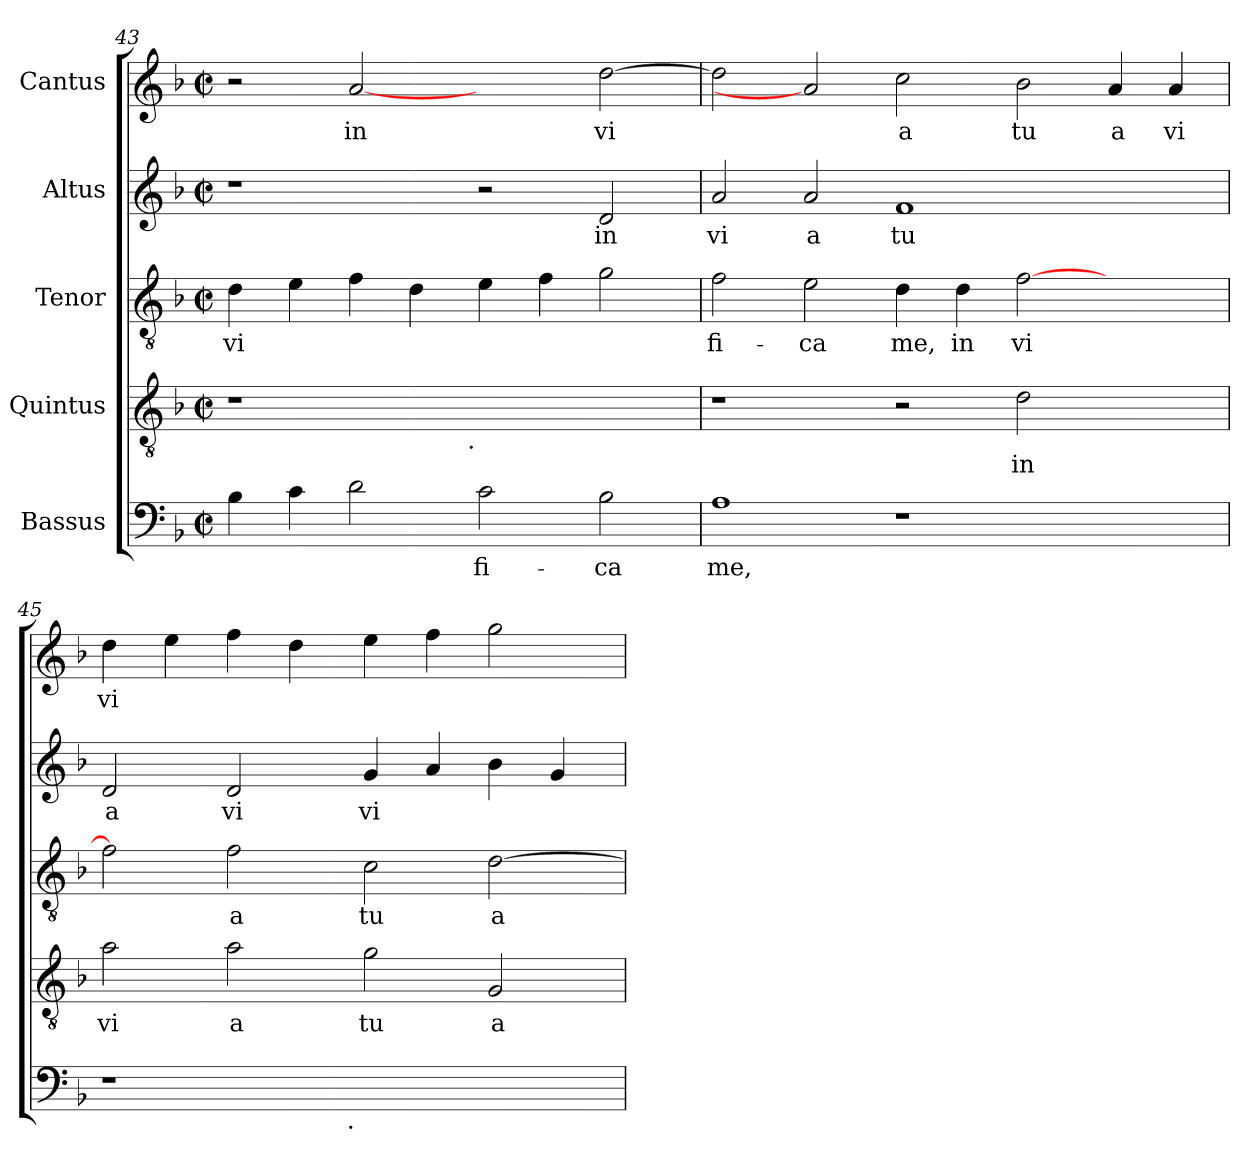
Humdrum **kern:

**kern	**text	**kern	**text	**kern	**text	**kern	**text	**kern	**text
*part5	*part5	*part4	*part4	*part3	*part3	*part2	*part2	*part1	*part1
*staff5	*staff5	*staff4	*staff4	*staff3	*staff3	*staff2	*staff2	*staff1	*staff1
*I"Bassus	*	*I"Quintus	*	*I"Tenor	*	*I"Altus	*	*I"Cantus	*
*clefF4	*	*clefGv2	*	*clefGv2	*	*clefG2	*	*clefG2	*
*k[b-]	*	*k[b-]	*	*k[b-]	*	*k[b-]	*	*k[b-]	*
*F:	*	*F:	*	*F:	*	*F:	*	*F:	*
*M2/2	*	*M2/2	*	*M2/2	*	*M2/2	*	*M2/2	*
*met(c|)	*	*met(c|)	*	*met(c|)	*	*met(c|)	*	*met(c|)	*
=43	=43	=43	=43	=43	=43	=43	=43	=43	=43
!	!LO:LY:b:cj	!	!	!	!LO:LY:b:cj	!	!	!	!
*	*	*^	*	*	*	*	*	*	*
4B-\	--	1r	2ryy	.	4d\	-vi-	1r	.	2r	.
!	!LO:LY:b:cj	!	!	!	!	!LO:LY:b:cj	!	!	!	!
4c\	--	.	.	.	4e\	--	.	.	.	.
!	!LO:LY:b:cj	!	!	!	!	!LO:LY:b:cj	!	!	!	!LO:LY:b:cj
2d\	--	.	4ryy	.	4f\	--	.	.	[2a	in
!	!	!	!	!	!	!LO:LY:b:cj	!	!	!	!
.	.	.	8...ryy	.	4d\	--	.	.	.	.
!	!	!	!LO:TX:b:t=.	!	!	!	!	!	!	!
.	.	.	1ryy	.	.	.	.	.	.	.
!	!LO:LY:b:cj	!	!	!	!	!LO:LY:b:cj	!	!	!	!
2c\	-fi-	1ryy	.	.	4e\	--	2r	.	2ryy	.
!	!	!	!	!	!	!LO:LY:b:cj	!	!	!	!
.	.	.	.	.	4f\	--	.	.	.	.
!	!LO:LY:b:cj	!	!	!	!	!LO:LY:b:cj	!	!LO:LY:b:cj	!	!LO:LY:b:cj
2B-\	-ca	.	.	.	2g\	--	2d/	in	[>2dd\	vi
.	.	.	64ryy	.	.	.	.	.	.	.
=44	=44	=44	=44	=44	=44	=44	=44	=44	=44	=44
!	!LO:LY:b:cj	!	!	!	!	!LO:LY:b:cj	!	!LO:LY:b:cj	!	!LO:LY:b:cj
*	*	*v	*v	*	*	*	*	*	*	*
1A	me,	1r	.	2f\	-fi-	2a/	vi	2dd\]	.
!	!	!	!	!	!LO:LY:b:cj	!	!LO:LY:b:cj	!	!
.	.	.	.	2e\	-ca	2a/	a	2a]	.
!	!	!	!	!	!LO:LY:b:cj	!	!LO:LY:b:cj	!	!LO:LY:b:cj
1r	.	2r	.	4d\	me,	1f	tu	2cc\	a
!	!	!	!	!	!LO:LY:b:cj	!	!	!	!
.	.	.	.	4d\	in	.	.	.	.
!	!	!	!LO:LY:b:cj	!	!LO:LY:b:cj	!	!	!	!LO:LY:b:cj
.	.	2d\	in	[<2f\	vi-	.	.	2b-\	tu
!	!	!	!	!	!	!	!	!	!LO:LY:b:cj
2ryy	.	2ryy	.	2ryy	.	2ryy	.	4a/	a
!	!	!	!	!	!	!	!	!	!LO:LY:b:cj
.	.	.	.	.	.	.	.	4a/	vi
!!LO:PB:g=z
=45	=45	=45	=45	=45	=45	=45	=45	=45	=45
!	!	!	!LO:LY:b:cj	!	!LO:LY:b:cj	!	!LO:LY:b:cj	!	!LO:LY:b:cj
*^	*	*	*	*	*	*	*	*	*
1r	2ryy	.	2a\	vi	2f\]	--	2d/	a	4dd\	vi
!	!	!	!	!	!	!	!	!	!	!LO:LY:b:cj
.	.	.	.	.	.	.	.	.	4ee\	.
!	!	!	!	!LO:LY:b:cj	!	!LO:LY:b:cj	!	!LO:LY:b:cj	!	!LO:LY:b:cj
.	4...ryy	.	2a\	a	2f\	-a	2d/	vi	4ff\	.
!	!	!	!	!	!	!	!	!	!	!LO:LY:b:cj
.	.	.	.	.	.	.	.	.	4dd\	.
!	!LO:TX:b:t=.	!	!	!	!	!	!	!	!	!
.	1ryy	.	.	.	.	.	.	.	.	.
!	!	!	!	!LO:LY:b:cj	!	!LO:LY:b:cj	!	!LO:LY:b:cj	!	!LO:LY:b:cj
1ryy	.	.	2g\	tu	2c\	tu	4g/	vi	4ee\	.
!	!	!	!	!	!	!	!	!LO:LY:b:cj	!	!LO:LY:b:cj
.	.	.	.	.	.	.	4a/	.	4ff\	.
!	!	!	!	!LO:LY:b:cj	!	!LO:LY:b:cj	!	!LO:LY:b:cj	!	!LO:LY:b:cj
.	.	.	2G/	a	[>2d\	a	4b-\	.	2gg\	.
!	!	!	!	!	!	!	!	!LO:LY:b:cj	!	!
.	.	.	.	.	.	.	4g/	.	.	.
.	32ryy	.	.	.	.	.	.	.	.	.
*v	*v	*	*	*	*	*	*	*	*	*
=	=	=	=	=	=	=	=	=	=
*-	*-	*-	*-	*-	*-	*-	*-	*-	*-
